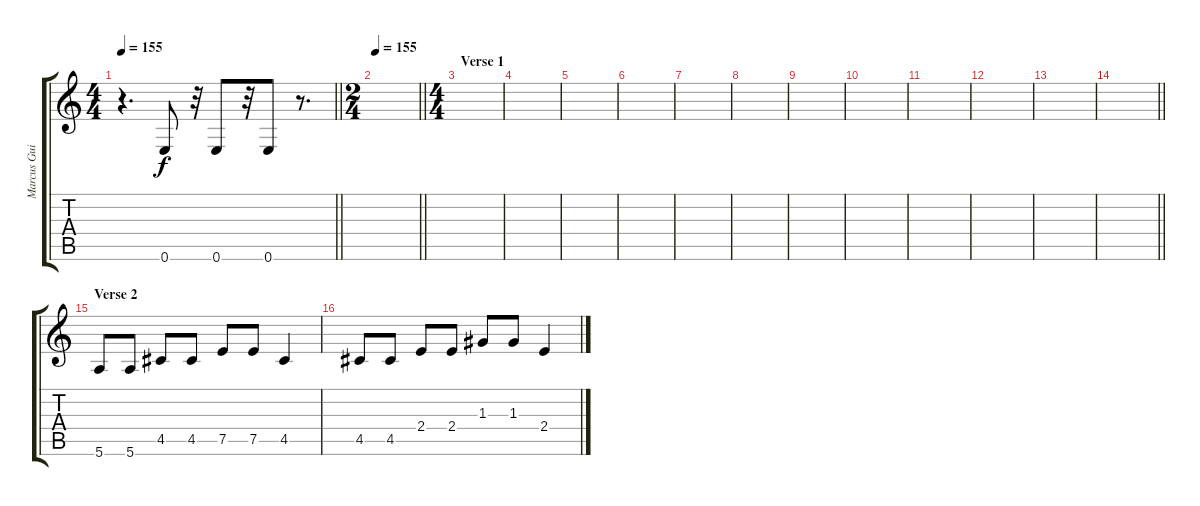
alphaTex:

\track ("Marcus Guitar" "Marcus Gui") {instrument distortionguitar}
\staff {score tabs}
\tuning (E4 B3 G3 D3 A2 E2) {hide}
\ts (4 4)
\tempo 155
\clef g2
\barLineRight lightlight
\ks c
r.4{d dy f} 0.6.8 r.32 0.6.8 r.32 0.6.8 r.8{d} |
\ts (2 4)
\tempo 155
\barLineRight lightlight
|
\ts (4 4)
\section ("" "Verse 1")
|
|
|
|
|
|
|
|
|
|
|
\barLineRight lightlight
|
\section ("" "Verse 2")
5.6.8 5.6.8 4.5.8 4.5.8 7.5.8 7.5.8 4.5.4 |
4.5.8 4.5.8 2.4.8 2.4.8 1.3.8 1.3.8 2.4.4
